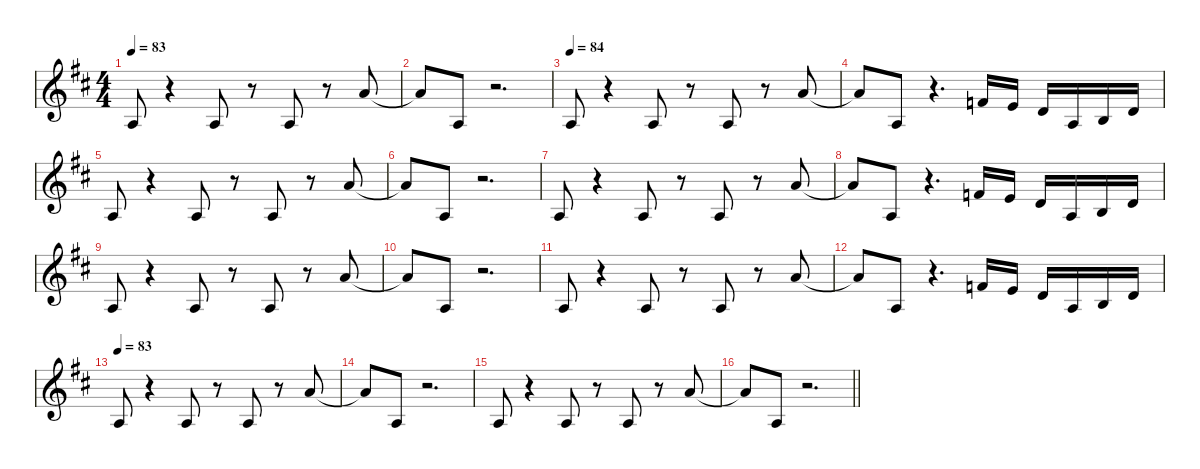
\defaultSystemsLayout 4
\hideDynamics
\bracketExtendMode nobrackets
\singleTrackTrackNamePolicy hidden
\multiTrackTrackNamePolicy hidden
\otherSystemsTrackNameOrientation horizontal
\track ("Strings1" "Violin") {defaultSystemsLayout 8 instrument violin}
\staff {score}
\tuning (E5 A4 D4 G3)
\ts (4 4)
\tempo 83
\clef g2
\ks d
2.4{acc forcenatural}.8{dy f beam Up} r.4{beam Up} 2.4{acc forcenatural}.8{beam Up} r.8{beam Up} 2.4{acc forcenatural}.8{beam Up} r.8{beam Up} 0.2{acc forcenatural}.8{beam Up} |
0.2{t acc forcenatural}.8{beam Up} 2.4{acc forcenatural}.8{beam Up} r.2{d beam Up} |
\tempo 84
2.4{acc forcenatural}.8{beam Up} r.4{beam Up} 2.4{acc forcenatural}.8{beam Up} r.8{beam Up} 2.4{acc forcenatural}.8{beam Up} r.8{beam Up} 0.2{acc forcenatural}.8{beam Up} |
0.2{t acc forcenatural}.8{beam Up} 2.4{acc forcenatural}.8{beam Up} r.4{d beam Up} 3.3{acc forcenatural}.16{beam Up} 2.3{acc forcenatural}.16{beam Up} 0.3{acc forcenatural}.16{beam Up} 2.4{acc forcenatural}.16{beam Up} 4.4{acc forcenatural}.16{beam Up} 0.3{acc forcenatural}.16{beam Up} |
2.4{acc forcenatural}.8{beam Up} r.4{beam Up} 2.4{acc forcenatural}.8{beam Up} r.8{beam Up} 2.4{acc forcenatural}.8{beam Up} r.8{beam Up} 0.2{acc forcenatural}.8{beam Up} |
0.2{t acc forcenatural}.8{beam Up} 2.4{acc forcenatural}.8{beam Up} r.2{d beam Up} |
2.4{acc forcenatural}.8{beam Up} r.4{beam Up} 2.4{acc forcenatural}.8{beam Up} r.8{beam Up} 2.4{acc forcenatural}.8{beam Up} r.8{beam Up} 0.2{acc forcenatural}.8{beam Up} |
0.2{t acc forcenatural}.8{beam Up} 2.4{acc forcenatural}.8{beam Up} r.4{d beam Up} 3.3{acc forcenatural}.16{beam Up} 2.3{acc forcenatural}.16{beam Up} 0.3{acc forcenatural}.16{beam Up} 2.4{acc forcenatural}.16{beam Up} 4.4{acc forcenatural}.16{beam Up} 0.3{acc forcenatural}.16{beam Up} |
2.4{acc forcenatural}.8{beam Up} r.4{beam Up} 2.4{acc forcenatural}.8{beam Up} r.8{beam Up} 2.4{acc forcenatural}.8{beam Up} r.8{beam Up} 0.2{acc forcenatural}.8{beam Up} |
0.2{t acc forcenatural}.8{beam Up} 2.4{acc forcenatural}.8{beam Up} r.2{d beam Up} |
2.4{acc forcenatural}.8{beam Up} r.4{beam Up} 2.4{acc forcenatural}.8{beam Up} r.8{beam Up} 2.4{acc forcenatural}.8{beam Up} r.8{beam Up} 0.2{acc forcenatural}.8{beam Up} |
0.2{t acc forcenatural}.8{beam Up} 2.4{acc forcenatural}.8{beam Up} r.4{d beam Up} 3.3{acc forcenatural}.16{beam Up} 2.3{acc forcenatural}.16{beam Up} 0.3{acc forcenatural}.16{beam Up} 2.4{acc forcenatural}.16{beam Up} 4.4{acc forcenatural}.16{beam Up} 0.3{acc forcenatural}.16{beam Up} |
\tempo 83
2.4{acc forcenatural}.8{beam Up} r.4{beam Up} 2.4{acc forcenatural}.8{beam Up} r.8{beam Up} 2.4{acc forcenatural}.8{beam Up} r.8{beam Up} 0.2{acc forcenatural}.8{beam Up} |
0.2{t acc forcenatural}.8{beam Up} 2.4{acc forcenatural}.8{beam Up} r.2{d beam Up} |
2.4{acc forcenatural}.8{beam Up} r.4{beam Up} 2.4{acc forcenatural}.8{beam Up} r.8{beam Up} 2.4{acc forcenatural}.8{beam Up} r.8{beam Up} 0.2{acc forcenatural}.8{beam Up} |
\barLineRight lightlight
0.2{t acc forcenatural}.8{beam Up} 2.4{acc forcenatural}.8{beam Up} r.2{d beam Up}
